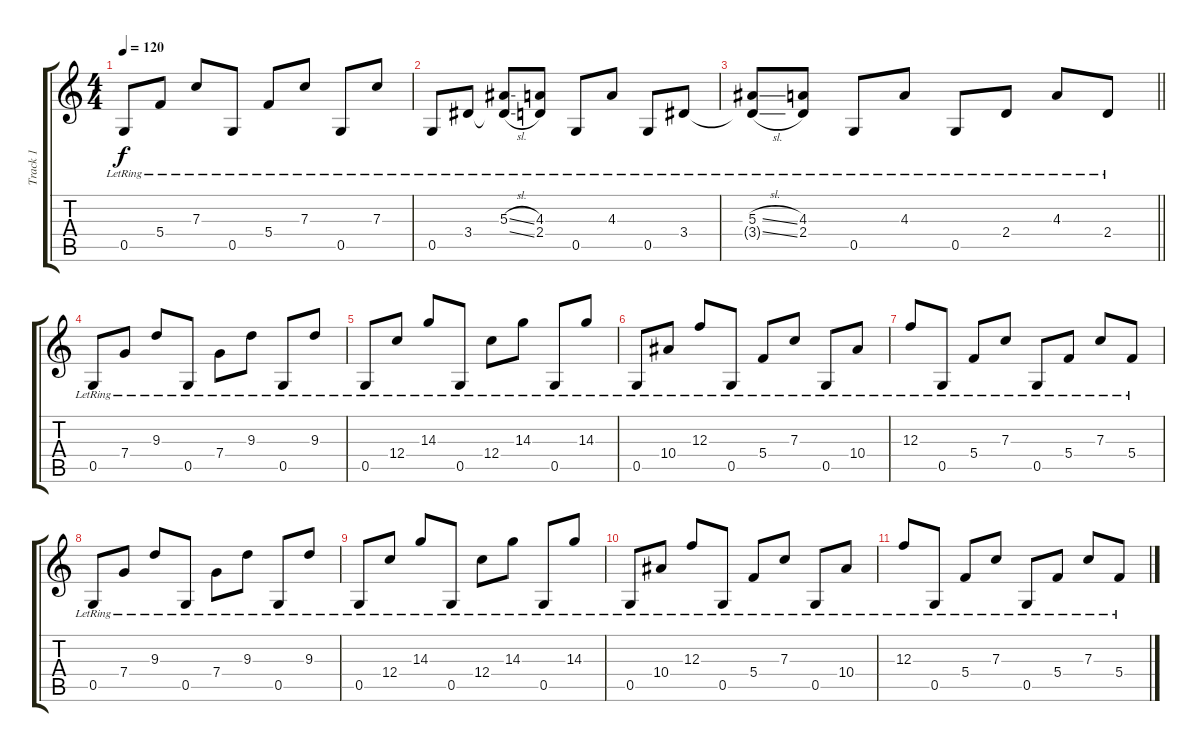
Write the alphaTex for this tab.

\track ("Track 1" "Track 1") {instrument acousticguitarsteel}
\staff {score tabs}
\tuning (D4 A3 F3 C3 G2 D2) {hide}
\ts (4 4)
\tempo 120
\clef g2
\ks c
0.5{lr}.8{dy f} 5.4{lr}.8 7.3{lr}.8 0.5{lr}.8 5.4{lr}.8 7.3{lr}.8 0.5{lr}.8 7.3{lr}.8 |
0.5{lr}.8 3.4{lr}.8 (5.3{sl lr} 3.4{sl t}).8 (4.3{lr} 2.4).8 0.5{lr}.8 4.3{lr}.8 0.5{lr}.8 3.4{lr}.8 |
\barLineRight lightlight
(5.3{sl lr} 3.4{sl t}).8 (4.3{lr} 2.4{lr}).8 0.5{lr}.8 4.3{lr}.8 0.5{lr}.8 2.4{lr}.8 4.3{lr}.8 2.4{lr}.8 |
\section ("" "")
0.5{lr}.8 7.4{lr}.8 9.3{lr}.8{volume 5} 0.5{lr}.8 7.4{lr}.8 9.3{lr}.8 0.5{lr}.8 9.3{lr}.8 |
0.5{lr}.8 12.4{lr}.8 14.3{lr}.8 0.5{lr}.8 12.4{lr}.8 14.3{lr}.8 0.5{lr}.8 14.3{lr}.8 |
0.5{lr}.8{balance 14} 10.4{lr}.8 12.3{lr}.8 0.5{lr}.8 5.4{lr}.8 7.3{lr}.8 0.5{lr}.8 10.4{lr}.8 |
12.3{lr}.8 0.5{lr}.8 5.4{lr}.8 7.3{lr}.8 0.5{lr}.8 5.4{lr}.8 7.3{lr}.8 5.4{lr}.8 |
0.5{lr}.8{balance 8} 7.4{lr}.8 9.3{lr}.8 0.5{lr}.8{volume 0} 7.4{lr}.8 9.3{lr}.8 0.5{lr}.8 9.3{lr}.8 |
0.5{lr}.8 12.4{lr}.8 14.3{lr}.8 0.5{lr}.8 12.4{lr}.8 14.3{lr}.8 0.5{lr}.8 14.3{lr}.8 |
0.5{lr}.8{balance 14} 10.4{lr}.8 12.3{lr}.8 0.5{lr}.8 5.4{lr}.8 7.3{lr}.8 0.5{lr}.8 10.4{lr}.8 |
12.3{lr}.8 0.5{lr}.8 5.4{lr}.8 7.3{lr}.8 0.5{lr}.8 5.4{lr}.8 7.3{lr}.8 5.4{lr}.8
